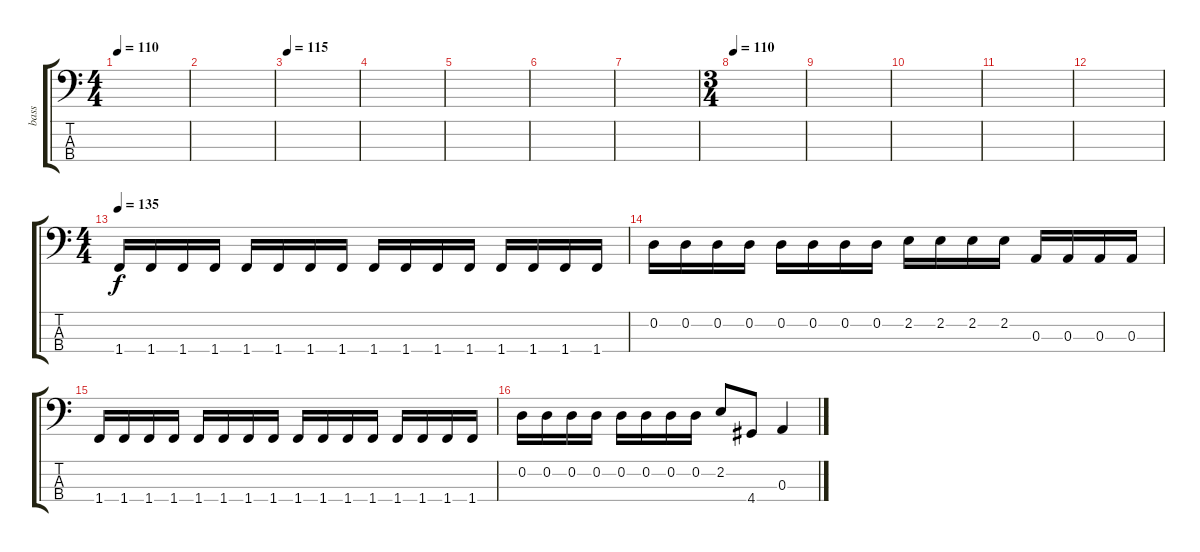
\track ("bass" "bass") {instrument electricbassfinger}
\staff {score tabs}
\tuning (G2 D2 A1 E1) {hide}
\ts (4 4)
\tempo 110
\clef f4
\ks c
|
|
\tempo 115
|
|
|
|
|
\ts (3 4)
\tempo 110
|
|
|
|
|
\ts (4 4)
\tempo 135
1.4.16 1.4.16 1.4.16 1.4.16 1.4.16 1.4.16 1.4.16 1.4.16 1.4.16 1.4.16 1.4.16 1.4.16 1.4.16 1.4.16 1.4.16 1.4.16 |
0.2.16 0.2.16 0.2.16 0.2.16 0.2.16 0.2.16 0.2.16 0.2.16 2.2.16 2.2.16 2.2.16 2.2.16 0.3.16 0.3.16 0.3.16 0.3.16 |
1.4.16 1.4.16 1.4.16 1.4.16 1.4.16 1.4.16 1.4.16 1.4.16 1.4.16 1.4.16 1.4.16 1.4.16 1.4.16 1.4.16 1.4.16 1.4.16 |
0.2.16 0.2.16 0.2.16 0.2.16 0.2.16 0.2.16 0.2.16 0.2.16 2.2.8 4.4.8 0.3.4
